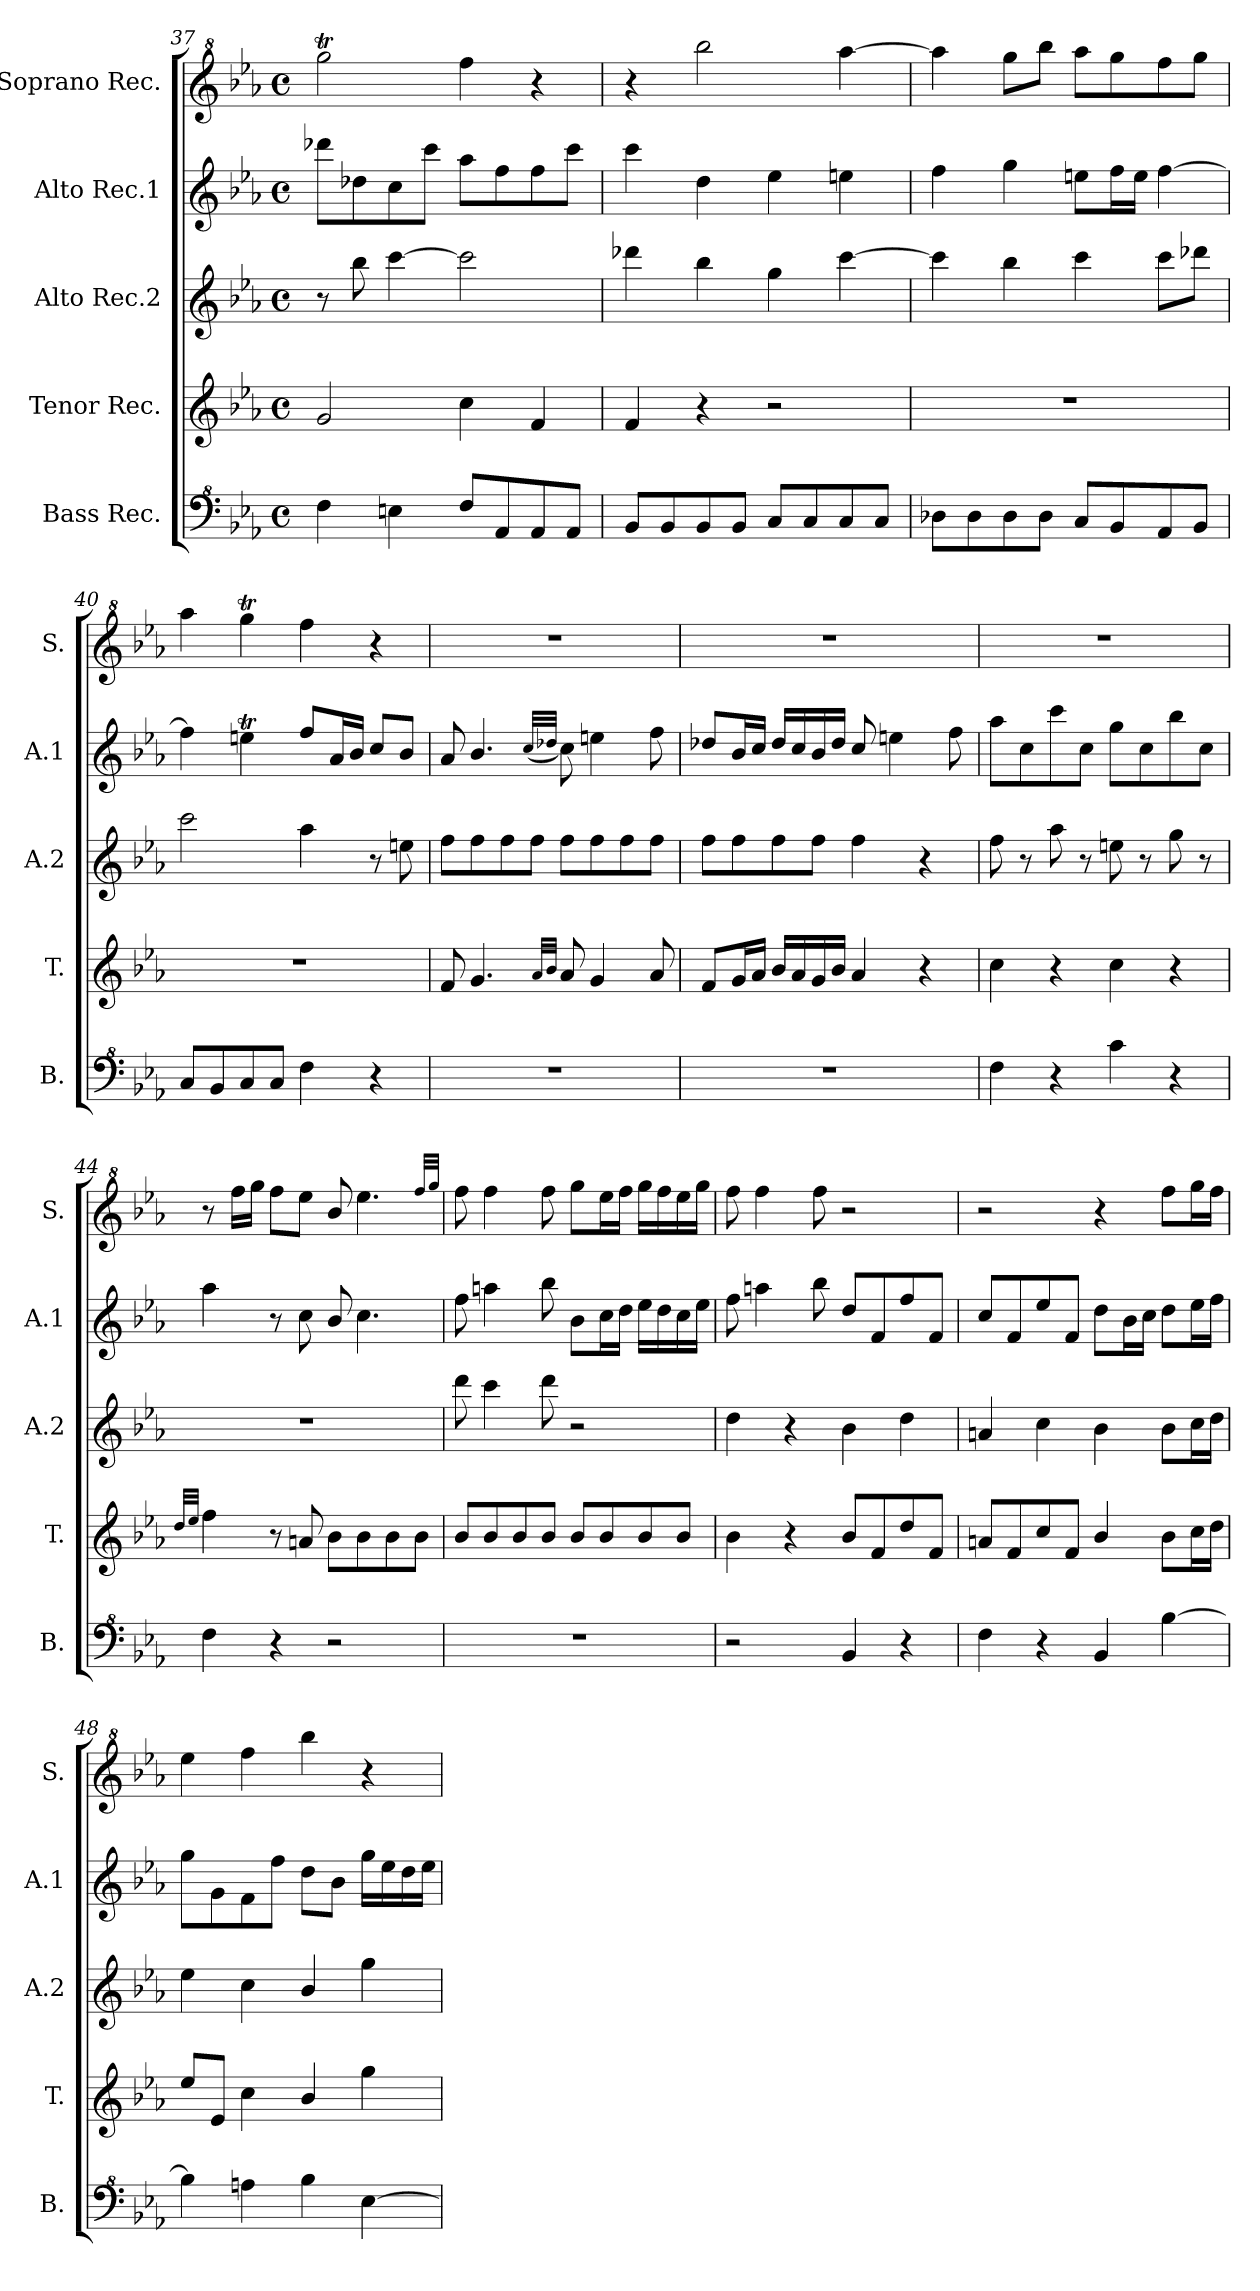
**kern	**kern	**kern	**kern	**kern
*part5	*part4	*part3	*part2	*part1
*staff5	*staff4	*staff3	*staff2	*staff1
*I"Bass Rec.	*I"Tenor Rec.	*I"Alto Rec.2	*I"Alto Rec.1	*I"Soprano Rec.
*I'B.	*I'T.	*I'A.2	*I'A.1	*I'S.
*clefF^4	*clefG2	*clefG2	*clefG2	*clefG^2
*k[b-e-a-]	*k[b-e-a-]	*k[b-e-a-]	*k[b-e-a-]	*k[b-e-a-]
*E-:	*E-:	*E-:	*E-:	*E-:
*M4/4	*M4/4	*M4/4	*M4/4	*M4/4
*met(c)	*met(c)	*met(c)	*met(c)	*met(c)
=37	=37	=37	=37	=37
4f\	2g/	8r	8ddd-X\L	2gggt\
.	.	8bb-\	8dd-X\	.
4en\	.	[4ccc\	8cc\	.
.	.	.	8ccc\J	.
8f/L	4cc\	2ccc\]	8aa-\L	4fff\
8A-/	.	.	8ff\	.
8A-/	4f/	.	8ff\	4r
8A-/J	.	.	8ccc\J	.
!!LO:PB:g=z
=38	=38	=38	=38	=38
8B-/L	4f/	4ddd-X\	4ccc\	4r
8B-/	.	.	.	.
8B-/	4r	4bb-\	4dd\	2bbb-\
8B-/J	.	.	.	.
8c/L	2r	4gg\	4ee-\	.
8c/	.	.	.	.
8c/	.	[4ccc\	4een\	[4aaa-\
8c/J	.	.	.	.
=39	=39	=39	=39	=39
8d-X\L	1r	4ccc\]	4ff\	4aaa-\]
8d-\	.	.	.	.
8d-\	.	4bb-\	4gg\	8ggg\L
8d-\J	.	.	.	8bbb-\J
8c/L	.	4ccc\	8een\L	8aaa-\L
8B-/	.	.	16ff\L	8ggg\
.	.	.	16ee\JJ	.
8A-/	.	8ccc\L	[4ff\	8fff\
8B-/J	.	8ddd-X\J	.	8ggg\J
=40	=40	=40	=40	=40
8c/L	1r	2ccc\	4ff\]	4aaa-\
8B-/	.	.	.	.
8c/	.	.	4eent\	4gggt\
8c/J	.	.	.	.
4f\	.	4aa-\	8ff/L	4fff\
.	.	.	16a-/L	.
.	.	.	16b-/JJ	.
4r	.	8r	8cc/L	4r
.	.	8een\	8b-/J	.
=41	=41	=41	=41	=41
1r	8f/	8ff\L	8a-/	1r
.	4.g/	8ff\	4.b-/	.
.	.	8ff\	.	.
.	.	8ff\J	.	.
.	32qa-/LLL	.	(32qcc/LLL	.
.	32qb-/JJJ	.	32qdd-X/JJJ	.
.	8a-/	8ff\L	8cc\)	.
.	4g/	8ff\	4een\	.
.	.	8ff\	.	.
.	8a-/	8ff\J	8ff\	.
=42	=42	=42	=42	=42
1r	8f/L	8ff\L	8dd-X/L	1r
.	16g/L	8ff\	16b-/L	.
.	16a-/JJ	.	16cc/JJ	.
.	16b-/LL	8ff\	16dd-/LL	.
.	16a-/	.	16cc/	.
.	16g/	8ff\J	16b-/	.
.	16b-/JJ	.	16dd-/JJ	.
.	4a-/	4ff\	8cc/	.
.	.	.	4een\	.
.	4r	4r	.	.
.	.	.	8ff\	.
!!LO:LB:g=z
=43	=43	=43	=43	=43
4f\	4cc\	8ff\	8aa-\L	1r
.	.	8r	8cc\	.
4r	4r	8aa-\	8ccc\	.
.	.	8r	8cc\J	.
4cc\	4cc\	8een\	8gg\L	.
.	.	8r	8cc\	.
4r	4r	8gg\	8bb-\	.
.	.	8r	8cc\J	.
=44	=44	=44	=44	=44
.	32qdd/LLL	.	.	.
.	32qee-/JJJ	.	.	.
4f\	4ff\	1r	4aa-\	8r
.	.	.	.	16fff\LL
.	.	.	.	16ggg\JJ
4r	8r	.	8r	8fff\L
.	8an/	.	8cc\	8eee-\J
2r	8b-\L	.	8b-/	8bb-/
.	8b-\	.	4.cc\	4.eee-\
.	8b-\	.	.	.
.	8b-\J	.	.	.
.	.	.	.	32qfff/LLL
.	.	.	.	32qggg/JJJ
=45	=45	=45	=45	=45
1r	8b-/L	8ddd\	8ff\	8fff\
.	8b-/	4ccc\	4aan\	4fff\
.	8b-/	.	.	.
.	8b-/J	8ddd\	8bb-\	8fff\
.	8b-/L	2r	8b-\L	8ggg\L
.	8b-/	.	16cc\L	16eee-\L
.	.	.	16dd\JJ	16fff\JJ
.	8b-/	.	16ee-\LL	16ggg\LL
.	.	.	16dd\	16fff\
.	8b-/J	.	16cc\	16eee-\
.	.	.	16ee-\JJ	16ggg\JJ
=46	=46	=46	=46	=46
2r	4b-\	4dd\	8ff\	8fff\
.	.	.	4aan\	4fff\
.	4r	4r	.	.
.	.	.	8bb-\	8fff\
4B-/	8b-/L	4b-\	8dd/L	2r
.	8f/	.	8f/	.
4r	8dd/	4dd\	8ff/	.
.	8f/J	.	8f/J	.
=47	=47	=47	=47	=47
4f\	8an/L	4an/	8cc/L	2r
.	8f/	.	8f/	.
4r	8cc/	4cc\	8ee-/	.
.	8f/J	.	8f/J	.
4B-/	4b-/	4b-\	8dd\L	4r
.	.	.	16b-\L	.
.	.	.	16cc\JJ	.
[4b-\	8b-\L	8b-\L	8dd\L	8fff\L
.	16cc\L	16cc\L	16ee-\L	16ggg\L
.	16dd\JJ	16dd\JJ	16ff\JJ	16fff\JJ
=48	=48	=48	=48	=48
4b-\]	8ee-/L	4ee-\	8gg\L	4eee-\
.	8e-/J	.	8g\	.
4an\	4cc\	4cc\	8f\	4fff\
.	.	.	8ff\J	.
4b-\	4b-/	4b-/	8dd\L	4bbb-\
.	.	.	8b-\J	.
[4e-\	4gg\	4gg\	16gg\LL	4r
.	.	.	16ee-\	.
.	.	.	16dd\	.
.	.	.	16ee-\JJ	.
=	=	=	=	=
*-	*-	*-	*-	*-
